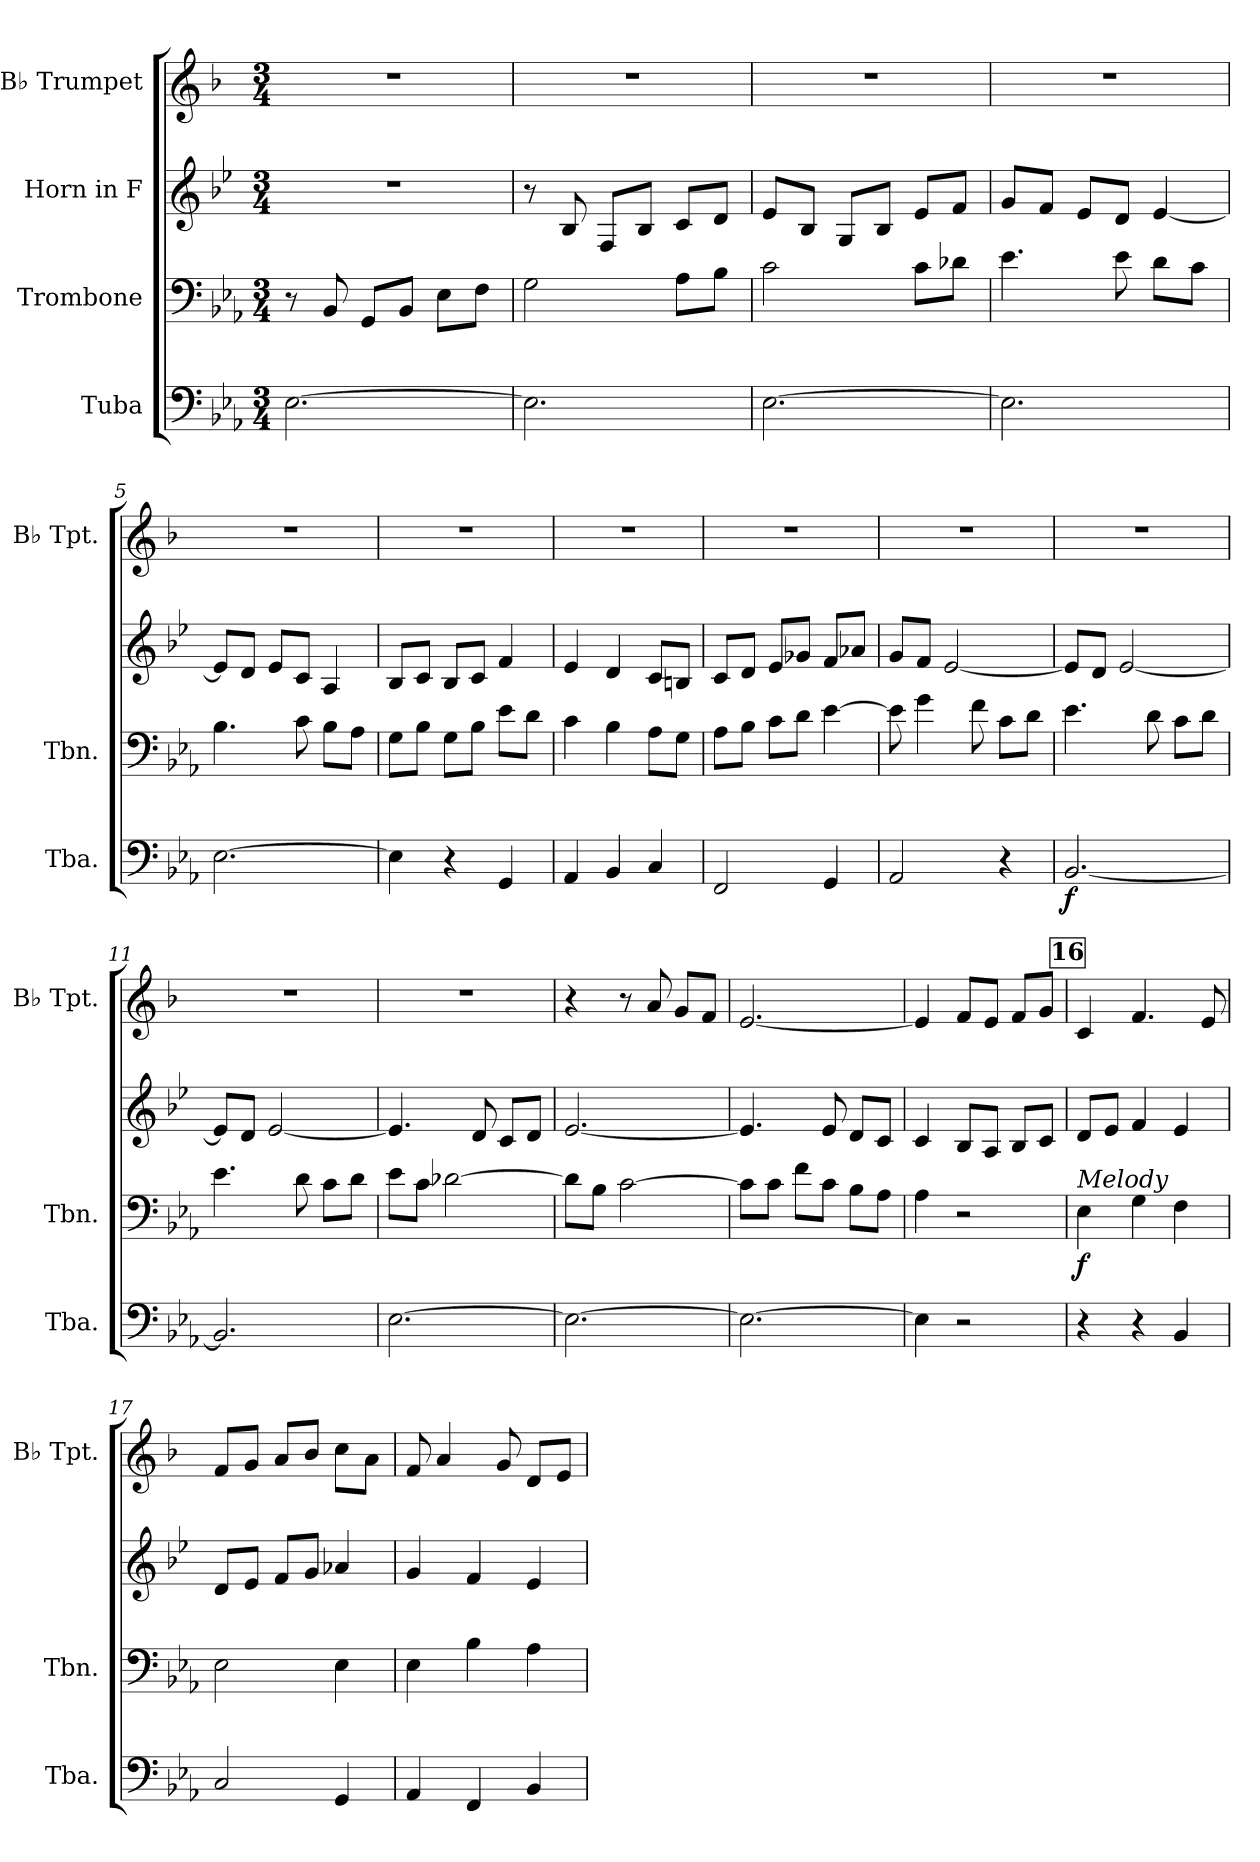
**kern	**dynam	**kern	**dynam	**kern	**kern
*part4	*part4	*part3	*part3	*part2	*part1
*staff4	*staff4	*staff3	*staff3	*staff2	*staff1
*I"Tuba	*	*I"Trombone	*	*I"Horn in F	*I"B♭ Trumpet
*I'Tba.	*	*I'Tbn.	*	*	*I'B♭ Tpt.
*clefF4	*	*clefF4	*	*clefG2	*clefG2
*	*	*	*	*ITrd4c7	*ITrd1c2
*k[b-e-a-]	*	*k[b-e-a-]	*	*k[b-e-a-]	*k[b-e-a-]
*M3/4	*	*M3/4	*	*M3/4	*M3/4
*MM80	*	*MM80	*	*MM80	*MM80
=1	=1	=1	=1	=1	=1
[2.E-\	.	8r	.	2.r	2.r
.	.	8BB-/	.	.	.
.	.	8GG/L	.	.	.
.	.	8BB-/J	.	.	.
.	.	8E-\L	.	.	.
.	.	8F\J	.	.	.
=2	=2	=2	=2	=2	=2
2.E-\]	.	2G\	.	8r	2.r
.	.	.	.	8E-/	.
.	.	.	.	8BB-/L	.
.	.	.	.	8E-/J	.
.	.	8A-\L	.	8F/L	.
.	.	8B-\J	.	8G/J	.
=3	=3	=3	=3	=3	=3
[2.E-\	.	2c\	.	8A-/L	2.r
.	.	.	.	8E-/J	.
.	.	.	.	8C/L	.
.	.	.	.	8E-/J	.
.	.	8c\L	.	8A-/L	.
.	.	8d-X\J	.	8B-/J	.
=4	=4	=4	=4	=4	=4
2.E-\]	.	4.e-\	.	8c/L	2.r
.	.	.	.	8B-/J	.
.	.	.	.	8A-/L	.
.	.	8e-\	.	8G/J	.
.	.	8d\L	.	[4A-/	.
.	.	8c\J	.	.	.
=5	=5	=5	=5	=5	=5
[2.E-\	.	4.B-\	.	8A-/L]	2.r
.	.	.	.	8G/J	.
.	.	.	.	8A-/L	.
.	.	8c\	.	8F/J	.
.	.	8B-\L	.	4D/	.
.	.	8A-\J	.	.	.
!!LO:LB:g=z
=6	=6	=6	=6	=6	=6
4E-\]	.	8G\L	.	8E-/L	2.r
.	.	8B-\J	.	8F/J	.
4r	.	8G\L	.	8E-/L	.
.	.	8B-\J	.	8F/J	.
4GG/	.	8e-\L	.	4B-/	.
.	.	8d\J	.	.	.
=7	=7	=7	=7	=7	=7
4AA-/	.	4c\	.	4A-/	2.r
4BB-/	.	4B-\	.	4G/	.
4C/	.	8A-\L	.	8F/L	.
.	.	8G\J	.	8En/J	.
=8	=8	=8	=8	=8	=8
2FF/	.	8A-\L	.	8F/L	2.r
.	.	8B-\J	.	8G/J	.
.	.	8c\L	.	8A-/L	.
.	.	8d\J	.	8c-X/J	.
4GG/	.	[4e-\	.	8B-/L	.
.	.	.	.	8d-X/J	.
=9	=9	=9	=9	=9	=9
2AA-/	.	8e-\]	.	8c/L	2.r
.	.	4g\	.	8B-/J	.
.	.	.	.	[2A-/	.
.	.	8f\	.	.	.
4r	.	8c\L	.	.	.
.	.	8d\J	.	.	.
=10	=10	=10	=10	=10	=10
!	!LO:DY:b	!	!	!	!
[2.BB-/	f	4.e-\	.	8A-/L]	2.r
.	.	.	.	8G/J	.
.	.	.	.	[2A-/	.
.	.	8d\	.	.	.
.	.	8c\L	.	.	.
.	.	8d\J	.	.	.
=11	=11	=11	=11	=11	=11
2.BB-/]	.	4.e-\	.	8A-/L]	2.r
.	.	.	.	8G/J	.
.	.	.	.	[2A-/	.
.	.	8d\	.	.	.
.	.	8c\L	.	.	.
.	.	8d\J	.	.	.
!!LO:PB:g=z
=12	=12	=12	=12	=12	=12
[2.E-\	.	8e-\L	.	4.A-/]	2.r
.	.	8c\J	.	.	.
.	.	[2d-X\	.	.	.
.	.	.	.	8G/	.
.	.	.	.	8F/L	.
.	.	.	.	8G/J	.
=13	=13	=13	=13	=13	=13
2.E-\_	.	8d-\L]	.	[2.A-/	4r
.	.	8B-\J	.	.	.
.	.	[2c\	.	.	8r
.	.	.	.	.	8g/
.	.	.	.	.	8f/L
.	.	.	.	.	8e-/J
=14	=14	=14	=14	=14	=14
2.E-\_	.	8c\L]	.	4.A-/]	[2.d/
.	.	8c\J	.	.	.
.	.	8f\L	.	.	.
.	.	8c\J	.	8A-/	.
.	.	8B-\L	.	8G/L	.
.	.	8A-\J	.	8F/J	.
=15	=15	=15	=15	=15	=15
4E-\]	.	4A-\	.	4F/	4d/]
2r	.	2r	.	8E-/L	8e-/L
.	.	.	.	8D/J	8d/J
.	.	.	.	8E-/L	8e-/L
.	.	.	.	8F/J	8f/J
!!LO:REH:place=s1:a:B:fs=14:t=16
=16	=16	=16	=16	=16	=16
!	!	!LO:TX:a:i:t=Melody	!	!	!
!	!	!	!LO:DY:b	!	!
4r	.	4E-\	f	8G/L	4B-/
.	.	.	.	8A-/J	.
4r	.	4G\	.	4B-/	4.e-/
4BB-/	.	4F\	.	4A-/	.
.	.	.	.	.	8d/
=17	=17	=17	=17	=17	=17
2C/	.	2E-\	.	8G/L	8e-/L
.	.	.	.	8A-/J	8f/J
.	.	.	.	8B-/L	8g/L
.	.	.	.	8c/J	8a-/J
4GG/	.	4E-\	.	4d-X/	8b-\L
.	.	.	.	.	8g\J
!!LO:LB:g=z
=18	=18	=18	=18	=18	=18
4AA-/	.	4E-\	.	4c/	8e-/
.	.	.	.	.	4g/
4FF/	.	4B-\	.	4B-/	.
.	.	.	.	.	8f/
4BB-/	.	4A-\	.	4A-/	8c/L
.	.	.	.	.	8d/J
=	=	=	=	=	=
*-	*-	*-	*-	*-	*-
